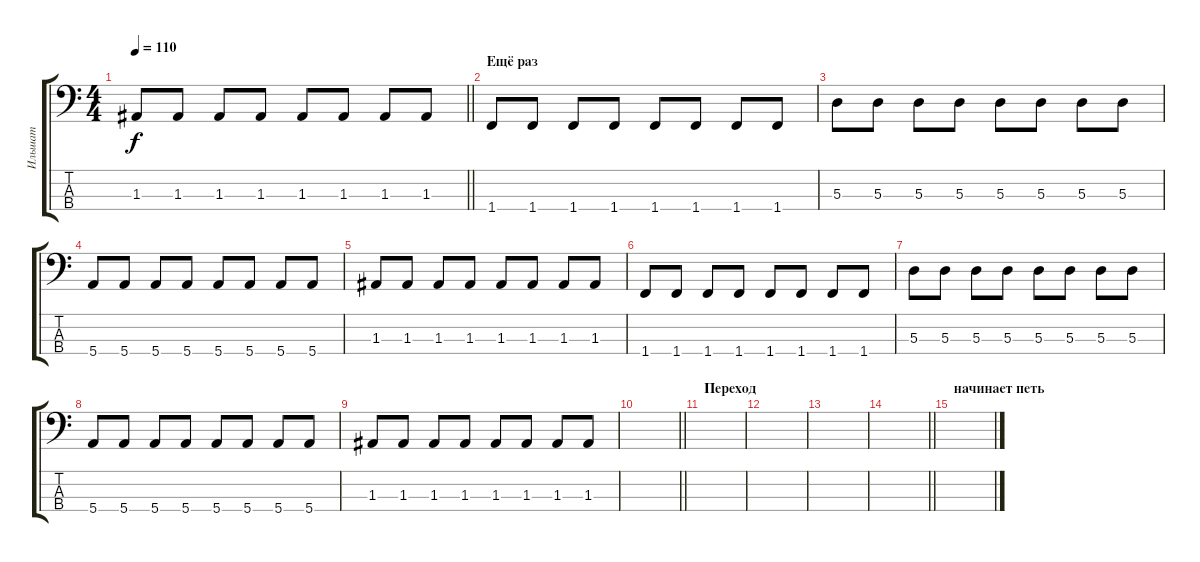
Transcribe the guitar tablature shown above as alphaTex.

\track ("Ильшат" "Ильшат") {instrument electricbassfinger}
\staff {score tabs}
\tuning (G2 D2 A1 E1) {hide}
\ts (4 4)
\tempo 110
\clef f4
\barLineRight lightlight
\ks c
1.3.8{dy f} 1.3.8 1.3.8 1.3.8 1.3.8 1.3.8 1.3.8 1.3.8 |
\section ("" "Ещё раз")
1.4.8 1.4.8 1.4.8 1.4.8 1.4.8 1.4.8 1.4.8 1.4.8 |
5.3.8 5.3.8 5.3.8 5.3.8 5.3.8 5.3.8 5.3.8 5.3.8 |
5.4.8 5.4.8 5.4.8 5.4.8 5.4.8 5.4.8 5.4.8 5.4.8 |
1.3.8 1.3.8 1.3.8 1.3.8 1.3.8 1.3.8 1.3.8 1.3.8 |
1.4.8 1.4.8 1.4.8 1.4.8 1.4.8 1.4.8 1.4.8 1.4.8 |
5.3.8 5.3.8 5.3.8 5.3.8 5.3.8 5.3.8 5.3.8 5.3.8 |
5.4.8 5.4.8 5.4.8 5.4.8 5.4.8 5.4.8 5.4.8 5.4.8 |
1.3.8 1.3.8 1.3.8 1.3.8 1.3.8 1.3.8 1.3.8 1.3.8 |
\barLineRight lightlight
|
\section ("" "Переход")
|
|
|
\barLineRight lightlight
|
\section ("" "начинает петь")
